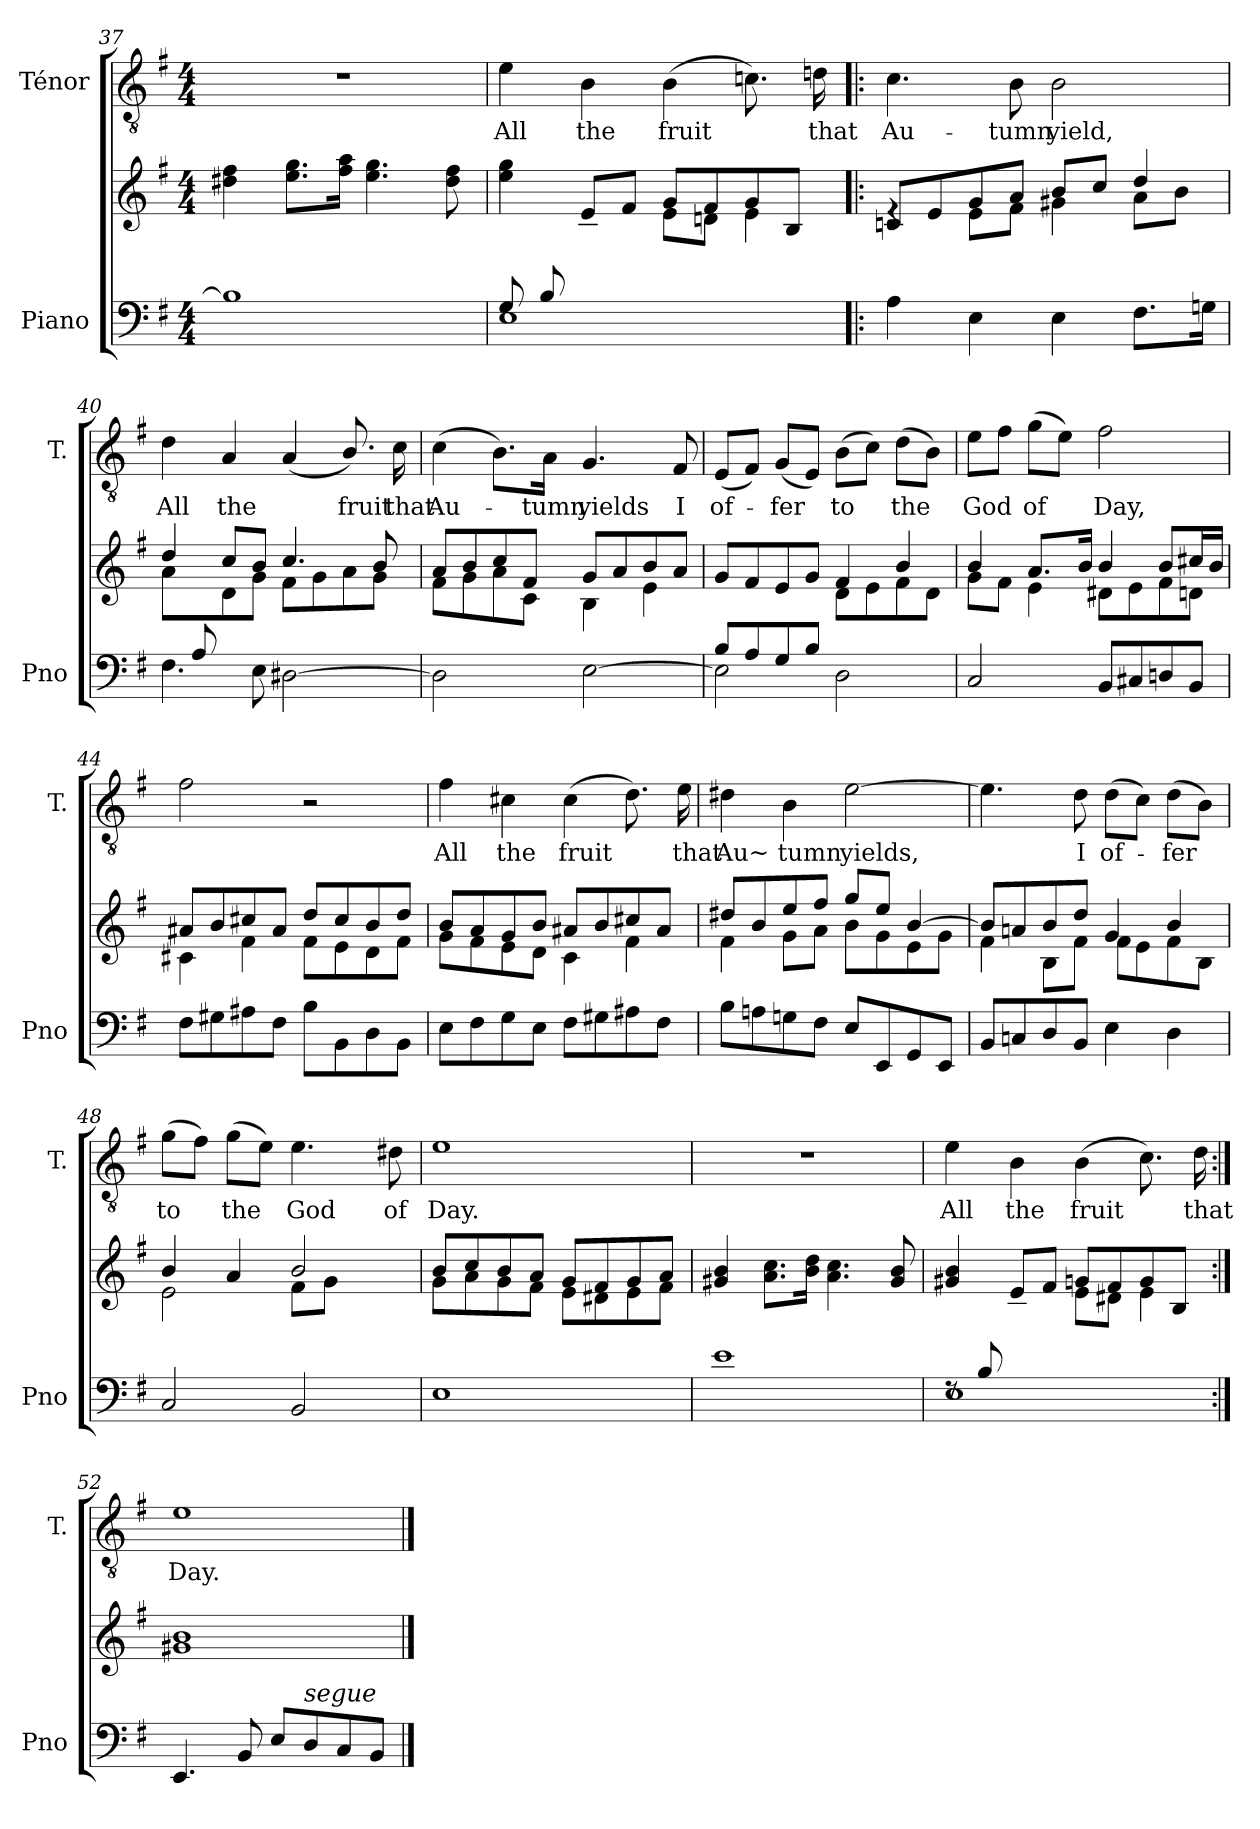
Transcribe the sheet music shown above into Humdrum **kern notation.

**kern	**kern	**kern	**text
*part2	*part2	*part1	*part1
*staff3	*staff2	*staff1	*staff1
*I"Piano	*	*I"Ténor	*
*I'Pno	*	*I'T.	*
*clefF4	*clefG2	*clefGv2	*
*k[f#]	*k[f#]	*k[f#]	*
*M4/4	*M4/4	*M4/4	*
=37	=37	=37	=37
1B]	4dd#X\ 4ff#\	1r	.
.	8.ee\ 8.gg\L	.	.
.	16ff#\ 16aa\Jk	.	.
.	4.ee\ 4.gg\	.	.
.	8dd#\ 8ff#\	.	.
=38	=38	=38	=38
*^	*^	*	*
*	*	*	*^	*	*
!	!	!	!	!	!	!LO:LY:b
8G/L	1E	4ee\ 4gg\	2ryy	4ryy	4e\	All
8B/	.	.	.	.	.	.
!	!	!	!	!	!	!LO:LY:b
4ryy	.	8e/L	.	8c#X\	4B\	the
.	.	8f#/J	.	8d#X\J	.	.
!	!	!	!	!	!	!LO:LY:b
2ryy	.	8g/L	8e\L	2ryy	(>4B\	fruit
.	.	8f#/	8d\J	.	.	.
.	.	8g/	4e\	.	8.cn\)	.
.	.	8B/J	.	.	.	.
!	!	!	!	!	!	!LO:LY:b
.	.	.	.	.	16dn\	that
*v	*v	*	*	*	*	*
*	*	*v	*v	*	*
=39!|:	=39!|:	=39!|:	=39!|:	=39!|:
!	!	!	!	!LO:LY:b
4A\	8cn/L	4re	4.c\	Au-
.	8e/	.	.	.
4E\	8g/	8e\L	.	.
!	!	!	!	!LO:LY:b
.	8a/J	8f#\J	8B\	-tumn
!	!	!	!	!LO:LY:b
4E\	8b/L	4g#X\	2B\	yield,
.	8cc/J	.	.	.
8.F#\L	4dd/	8a\L	.	.
.	.	8b\J	.	.
16Gn\Jk	.	.	.	.
!!LO:LB:g=z
=40	=40	=40	=40	=40
*^	*	*	*	*
!	!	!	!	!	!LO:LY:b
8ryy	4.F#\	4dd/	8a\L	4d\	All
8A/	.	.	8ryy	.	.
!	!	!	!	!	!LO:LY:b
2.ryy	.	8cc/L	8d\	4A/	the
.	8E\	8b/J	8g\J	.	.
.	[2D#X\	4.cc/	8f#\L	(<4A/	.
.	.	.	8g\	.	.
!	!	!	!	!	!LO:LY:b
.	.	.	8a\	8.B/)	fruit
.	.	8b/	8g\J	.	.
!	!	!	!	!	!LO:LY:b
.	.	.	.	16c\	that
*v	*v	*	*	*	*
=41	=41	=41	=41	=41
!	!	!	!	!LO:LY:b
2D#\]	8a/L	8f#\L	(>4c\	Au-
.	8b/	8g\	.	.
.	8cc/	8a\	8.B\L)	.
.	8f#/J	8c\J	.	.
!	!	!	!	!LO:LY:b
.	.	.	16A\Jk	-tumn
!	!	!	!	!LO:LY:b
[2E\	8g/L	4B\	4.G/	yields
.	8a/	.	.	.
.	8b/	4e\	.	.
!	!	!	!	!LO:LY:b
.	8a/J	.	8F#/	I
=42	=42	=42	=42	=42
*^	*	*	*	*
!	!	!	!	!	!LO:LY:b
2E\]	8B/L	8g/L	2ryy	(<8E/L	of-
.	8A/	8f#/	.	8F#/J)	.
!	!	!	!	!	!LO:LY:b
.	8G/	8e/	.	(<8G/L	-fer
.	8B/J	8g/J	.	8E/J)	.
!	!	!	!	!	!LO:LY:b
2D\	2ryy	4f#/	8d\L	(>8B\L	to
.	.	.	8e\	8c\J)	.
!	!	!	!	!	!LO:LY:b
.	.	4b/	8f#\	(>8d\L	the
.	.	.	8d\J	8B\J)	.
*v	*v	*	*	*	*
=43	=43	=43	=43	=43
!	!	!	!	!LO:LY:b
2C/	4b/	8g\L	8e\L	God
.	.	8f#\J	8f#\J	.
!	!	!	!	!LO:LY:b
.	8.a/L	4e\	(>8g\L	of
.	.	.	8e\J)	.
.	16b/Jk	.	.	.
!	!	!	!	!LO:LY:b
8BB/L	4b/	8d#X\L	2f#\	Day,
8C#X/	.	8e\	.	.
8Dn/	8b/L	8f#\	.	.
8BB/J	16cc#X/L	8dn\J	.	.
.	16b/JJ	.	.	.
!!LO:LB:g=z
=44	=44	=44	=44	=44
8F#\L	8a#X/L	4c#X\	2f#\	.
8G#X\	8b/	.	.	.
8A#X\	8cc#X/	4f#\	.	.
8F#\J	8a#/J	.	.	.
8B\L	8dd/L	8f#\L	2r	.
8BB\	8cc#/	8e\	.	.
8D\	8b/	8d\	.	.
8BB\J	8dd/J	8f#\J	.	.
=45	=45	=45	=45	=45
!	!	!	!	!LO:LY:b
8E\L	8b/L	8g\L	4f#\	All
8F#\	8a/	8f#\	.	.
!	!	!	!	!LO:LY:b
8G\	8g/	8e\	4c#X\	the
8E\J	8b/J	8d\J	.	.
!	!	!	!	!LO:LY:b
8F#\L	8a#X/L	4c\	(>4c#\	fruit
8G#X\	8b/	.	.	.
8A#X\	8cc#X/	4f#\	8.d\)	.
8F#\J	8a#/J	.	.	.
!	!	!	!	!LO:LY:b
.	.	.	16e\	that
=46	=46	=46	=46	=46
!	!	!	!	!LO:LY:b
8B\L	8dd#X/L	4f#\	4d#X\	Au~
8An\	8b/	.	.	.
!	!	!	!	!LO:LY:b
8Gn\	8ee/	8g\L	4B\	tumn
8F#\J	8ff#/J	8a\J	.	.
!	!	!	!	!LO:LY:b
8E/L	8gg/L	8b\L	[2e\	yields,
8EE/	8ee/J	8g\	.	.
8GG/	[4b/	8e\	.	.
8EE/J	.	8g\J	.	.
=47	=47	=47	=47	=47
8BB/L	8b/L]	4f#\	4.e\]	.
8Cn/	8an/	.	.	.
8D/	8b/	8B\L	.	.
!	!	!	!	!LO:LY:b
8BB/J	8dd/J	8f#\J	8d\	I
!	!	!	!	!LO:LY:b
4E\	4g/	8f#\L	(>8d\L	of-
.	.	8e\	8c\J)	.
!	!	!	!	!LO:LY:b
4D\	4b/	8f#\	(>8d\L	-fer
.	.	8B\J	8B\J)	.
!!LO:LB:g=z
=48	=48	=48	=48	=48
!	!	!	!	!LO:LY:b
2C/	4b/	2e\	(>8g\L	to
.	.	.	8f#\J)	.
!	!	!	!	!LO:LY:b
.	4a/	.	(>8g\L	the
.	.	.	8e\J)	.
!	!	!	!	!LO:LY:b
2BB/	2b/	8f#\L	4.e\	God
.	.	8g\J	.	.
.	.	4ryy	.	.
!	!	!	!	!LO:LY:b
.	.	.	8d#X\	of
=49	=49	=49	=49	=49
!	!	!	!	!LO:LY:b
1E	8b/L	8g\L	1e	Day.
.	8cc/	8a\	.	.
.	8b/	8g\	.	.
.	8a/J	8f#\J	.	.
.	8g/L	8e\L	.	.
.	8f#/	8d#X\	.	.
.	8g/	8e\	.	.
.	8a/J	8f#\J	.	.
*	*v	*v	*	*
=50	=50	=50	=50
1e	4g#X/ 4b/	1r	.
.	8.a\ 8.cc\L	.	.
.	16b\ 16dd\Jk	.	.
.	4.a\ 4.cc\	.	.
.	8g#/ 8b/	.	.
=51	=51	=51	=51
*^	*^	*	*
*	*	*	*^	*	*
!	!	!	!	!	!	!LO:LY:b
8rF	1E	4g#X/ 4b/	2ryy	4ryy	4e\	All
8B/L	.	.	.	.	.	.
!	!	!	!	!	!	!LO:LY:b
4ryy	.	8e/L	.	8c#X\	4B\	the
.	.	8f#/J	.	8d#X\J	.	.
!	!	!	!	!	!	!LO:LY:b
2ryy	.	8gn/L	8e\L	2ryy	(>4B\	fruit
.	.	8f#/	8d#X\J	.	.	.
.	.	8g/	4e\	.	8.c\)	.
.	.	8B/J	.	.	.	.
!	!	!	!	!	!	!LO:LY:b
.	.	.	.	.	16d\	that
*v	*v	*	*	*	*	*
*	*	*v	*v	*	*
=52:|!	=52:|!	=52:|!	=52:|!	=52:|!
!	!	!	!	!LO:LY:b
4.EE/	1b	1g#X	1e	Day.
8BB/	.	.	.	.
8E/L	.	.	.	.
!LO:TX:a:i:t=segue	!	!	!	!
8D/	.	.	.	.
8C/	.	.	.	.
8BB/J	.	.	.	.
*	*v	*v	*	*
==	==	==	==
*-	*-	*-	*-
